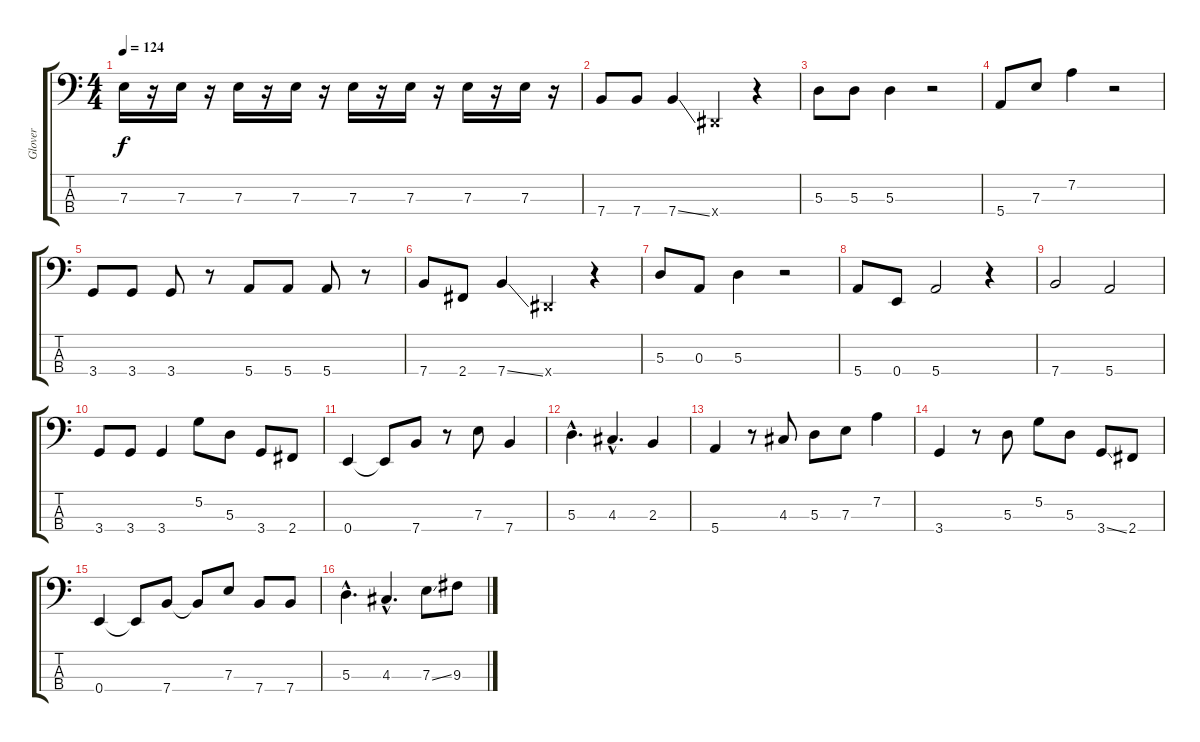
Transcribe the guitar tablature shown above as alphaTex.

\track ("Glover" "Glover") {instrument electricbassfinger}
\staff {score tabs}
\tuning (G2 D2 A1 E1) {hide}
\ts (4 4)
\tempo 124
\clef f4
\ks c
7.3.16{dy f} r.16 7.3.16 r.16 7.3.16 r.16 7.3.16 r.16 7.3.16 r.16 7.3.16 r.16 7.3.16 r.16 7.3.16 r.16 |
7.4.8 7.4.8 7.4{ss}.4 -1.4{x}.4 r.4 |
5.3.8 5.3.8 5.3.4 r.2 |
5.4.8 7.3.8 7.2.4 r.2 |
3.4.8 3.4.8 3.4.8 r.8 5.4.8 5.4.8 5.4.8 r.8 |
7.4.8 2.4.8 7.4{ss}.4 -1.4{x}.4 r.4 |
5.3.8 0.3.8 5.3.4 r.2 |
5.4.8 0.4.8 5.4.2 r.4 |
7.4.2 5.4.2 |
3.4.8 3.4.8 3.4.4 5.2.8 5.3.8 3.4.8 2.4.8 |
0.4.4 0.4{t}.8 7.4.8 r.8 7.3.8 7.4.4 |
5.3{hac}.4{d} 4.3{hac}.4{d} 2.3.4 |
5.4.4 r.8 4.3.8 5.3.8 7.3.8 7.2.4 |
3.4.4 r.8 5.3.8 5.2.8 5.3.8 3.4{ss}.8 2.4.8 |
0.4.4 0.4{t}.8 7.4.8 7.4{t}.8 7.3.8 7.4.8 7.4.8 |
5.3{hac}.4{d} 4.3{hac}.4{d} 7.3{ss}.8 9.3.8
